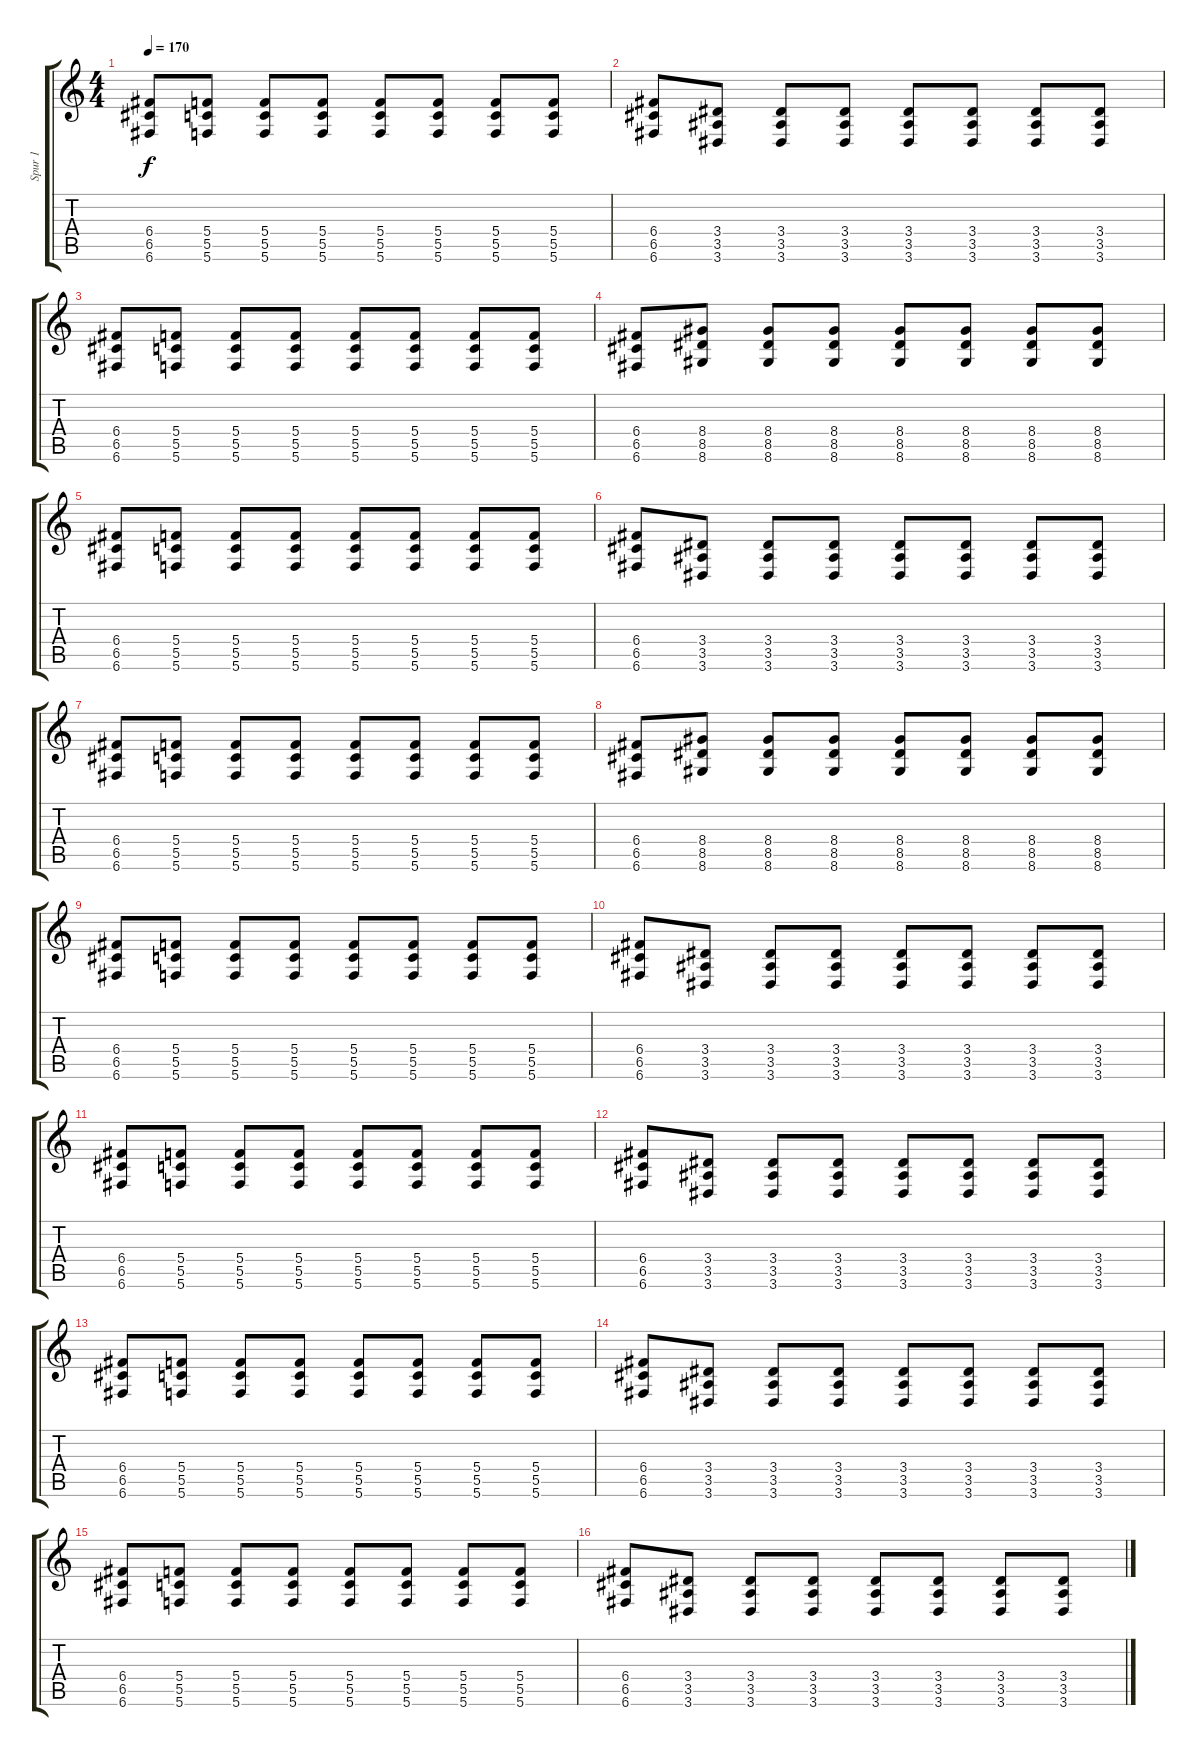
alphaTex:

\track ("Spur 1" "Spur 1") {instrument overdrivenguitar}
\staff {score tabs}
\tuning (D4 A3 F3 C3 G2 C2) {hide}
\ts (4 4)
\tempo 170
\clef g2
\ks c
(6.4 6.5 6.6).8{dy f} (5.4 5.5 5.6).8 (5.4 5.5 5.6).8 (5.4 5.5 5.6).8 (5.4 5.5 5.6).8 (5.4 5.5 5.6).8 (5.4 5.5 5.6).8 (5.4 5.5 5.6).8 |
(6.4 6.5 6.6).8 (3.4 3.5 3.6).8 (3.4 3.5 3.6).8 (3.4 3.5 3.6).8 (3.4 3.5 3.6).8 (3.4 3.5 3.6).8 (3.4 3.5 3.6).8 (3.4 3.5 3.6).8 |
(6.4 6.5 6.6).8 (5.4 5.5 5.6).8 (5.4 5.5 5.6).8 (5.4 5.5 5.6).8 (5.4 5.5 5.6).8 (5.4 5.5 5.6).8 (5.4 5.5 5.6).8 (5.4 5.5 5.6).8 |
(6.4 6.5 6.6).8 (8.4 8.5 8.6).8 (8.4 8.5 8.6).8 (8.4 8.5 8.6).8 (8.4 8.5 8.6).8 (8.4 8.5 8.6).8 (8.4 8.5 8.6).8 (8.4 8.5 8.6).8 |
(6.4 6.5 6.6).8 (5.4 5.5 5.6).8 (5.4 5.5 5.6).8 (5.4 5.5 5.6).8 (5.4 5.5 5.6).8 (5.4 5.5 5.6).8 (5.4 5.5 5.6).8 (5.4 5.5 5.6).8 |
(6.4 6.5 6.6).8 (3.4 3.5 3.6).8 (3.4 3.5 3.6).8 (3.4 3.5 3.6).8 (3.4 3.5 3.6).8 (3.4 3.5 3.6).8 (3.4 3.5 3.6).8 (3.4 3.5 3.6).8 |
(6.4 6.5 6.6).8 (5.4 5.5 5.6).8 (5.4 5.5 5.6).8 (5.4 5.5 5.6).8 (5.4 5.5 5.6).8 (5.4 5.5 5.6).8 (5.4 5.5 5.6).8 (5.4 5.5 5.6).8 |
(6.4 6.5 6.6).8 (8.4 8.5 8.6).8 (8.4 8.5 8.6).8 (8.4 8.5 8.6).8 (8.4 8.5 8.6).8 (8.4 8.5 8.6).8 (8.4 8.5 8.6).8 (8.4 8.5 8.6).8 |
(6.4 6.5 6.6).8 (5.4 5.5 5.6).8 (5.4 5.5 5.6).8 (5.4 5.5 5.6).8 (5.4 5.5 5.6).8 (5.4 5.5 5.6).8 (5.4 5.5 5.6).8 (5.4 5.5 5.6).8 |
(6.4 6.5 6.6).8 (3.4 3.5 3.6).8 (3.4 3.5 3.6).8 (3.4 3.5 3.6).8 (3.4 3.5 3.6).8 (3.4 3.5 3.6).8 (3.4 3.5 3.6).8 (3.4 3.5 3.6).8 |
(6.4 6.5 6.6).8 (5.4 5.5 5.6).8 (5.4 5.5 5.6).8 (5.4 5.5 5.6).8 (5.4 5.5 5.6).8 (5.4 5.5 5.6).8 (5.4 5.5 5.6).8 (5.4 5.5 5.6).8 |
(6.4 6.5 6.6).8 (3.4 3.5 3.6).8 (3.4 3.5 3.6).8 (3.4 3.5 3.6).8 (3.4 3.5 3.6).8 (3.4 3.5 3.6).8 (3.4 3.5 3.6).8 (3.4 3.5 3.6).8 |
(6.4 6.5 6.6).8 (5.4 5.5 5.6).8 (5.4 5.5 5.6).8 (5.4 5.5 5.6).8 (5.4 5.5 5.6).8 (5.4 5.5 5.6).8 (5.4 5.5 5.6).8 (5.4 5.5 5.6).8 |
(6.4 6.5 6.6).8 (3.4 3.5 3.6).8 (3.4 3.5 3.6).8 (3.4 3.5 3.6).8 (3.4 3.5 3.6).8 (3.4 3.5 3.6).8 (3.4 3.5 3.6).8 (3.4 3.5 3.6).8 |
(6.4 6.5 6.6).8 (5.4 5.5 5.6).8 (5.4 5.5 5.6).8 (5.4 5.5 5.6).8 (5.4 5.5 5.6).8 (5.4 5.5 5.6).8 (5.4 5.5 5.6).8 (5.4 5.5 5.6).8 |
(6.4 6.5 6.6).8 (3.4 3.5 3.6).8 (3.4 3.5 3.6).8 (3.4 3.5 3.6).8 (3.4 3.5 3.6).8 (3.4 3.5 3.6).8 (3.4 3.5 3.6).8 (3.4 3.5 3.6).8
